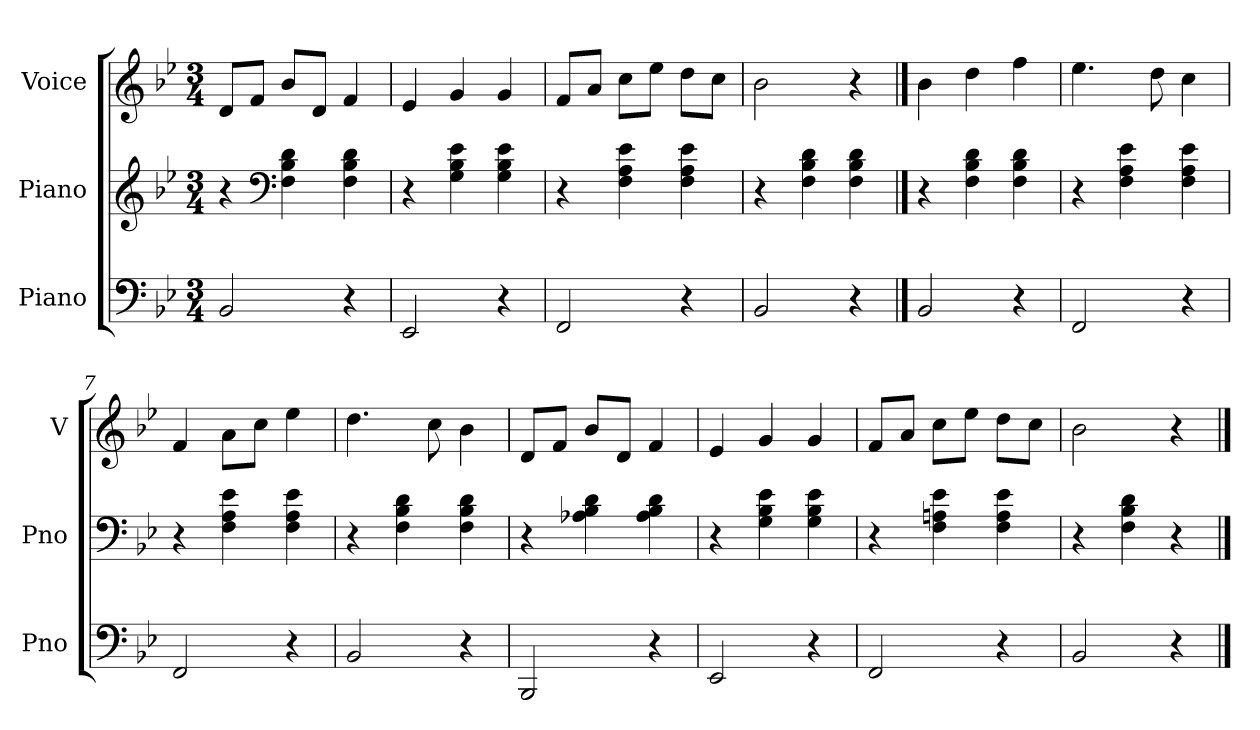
**kern	**kern	**kern
*part3	*part2	*part1
*staff3	*staff2	*staff1
*I"Piano	*I"Piano	*I"Voice
*I'Pno	*I'Pno	*I'V
*clefF4	*clefG2	*clefG2
*k[b-e-]	*k[b-e-]	*k[b-e-]
*M3/4	*M3/4	*M3/4
*MM110	*MM110	*MM110
=1	=1	=1
2BB-/	4r	8d/L
.	.	8f/J
*	*clefF4	*
.	4F\ 4B-\ 4d\	8b-/L
.	.	8d/J
4r	4F\ 4B-\ 4d\	4f/
=2	=2	=2
2EE-/	4r	4e-/
.	4G\ 4B-\ 4e-\	4g/
4r	4G\ 4B-\ 4e-\	4g/
=3	=3	=3
2FF/	4r	8f/L
.	.	8a/J
.	4F\ 4A\ 4e-\	8cc\L
.	.	8ee-\J
4r	4F\ 4A\ 4e-\	8dd\L
.	.	8cc\J
=4	=4	=4
2BB-/	4r	2b-\
.	4F\ 4B-\ 4d\	.
4r	4F\ 4B-\ 4d\	4r
==5	==5	==5
2BB-/	4r	4b-\
.	4F\ 4B-\ 4d\	4dd\
4r	4F\ 4B-\ 4d\	4ff\
=6	=6	=6
2FF/	4r	4.ee-\
.	4F\ 4A\ 4e-\	.
.	.	8dd\
4r	4F\ 4A\ 4e-\	4cc\
!!LO:LB:g=z
=7	=7	=7
2FF/	4r	4f/
.	4F\ 4A\ 4e-\	8a\L
.	.	8cc\J
4r	4F\ 4A\ 4e-\	4ee-\
=8	=8	=8
2BB-/	4r	4.dd\
.	4F\ 4B-\ 4d\	.
.	.	8cc\
4r	4F\ 4B-\ 4d\	4b-\
=9	=9	=9
2BBB-/	4r	8d/L
.	.	8f/J
.	4A-X\ 4B-\ 4d\	8b-/L
.	.	8d/J
4r	4A-\ 4B-\ 4d\	4f/
=10	=10	=10
2EE-/	4r	4e-/
.	4G\ 4B-\ 4e-\	4g/
4r	4G\ 4B-\ 4e-\	4g/
=11	=11	=11
2FF/	4r	8f/L
.	.	8a/J
.	4F\ 4An\ 4e-\	8cc\L
.	.	8ee-\J
4r	4F\ 4A\ 4e-\	8dd\L
.	.	8cc\J
=12	=12	=12
2BB-/	4r	2b-\
.	4F\ 4B-\ 4d\	.
4r	4r	4r
==	==	==
*-	*-	*-
